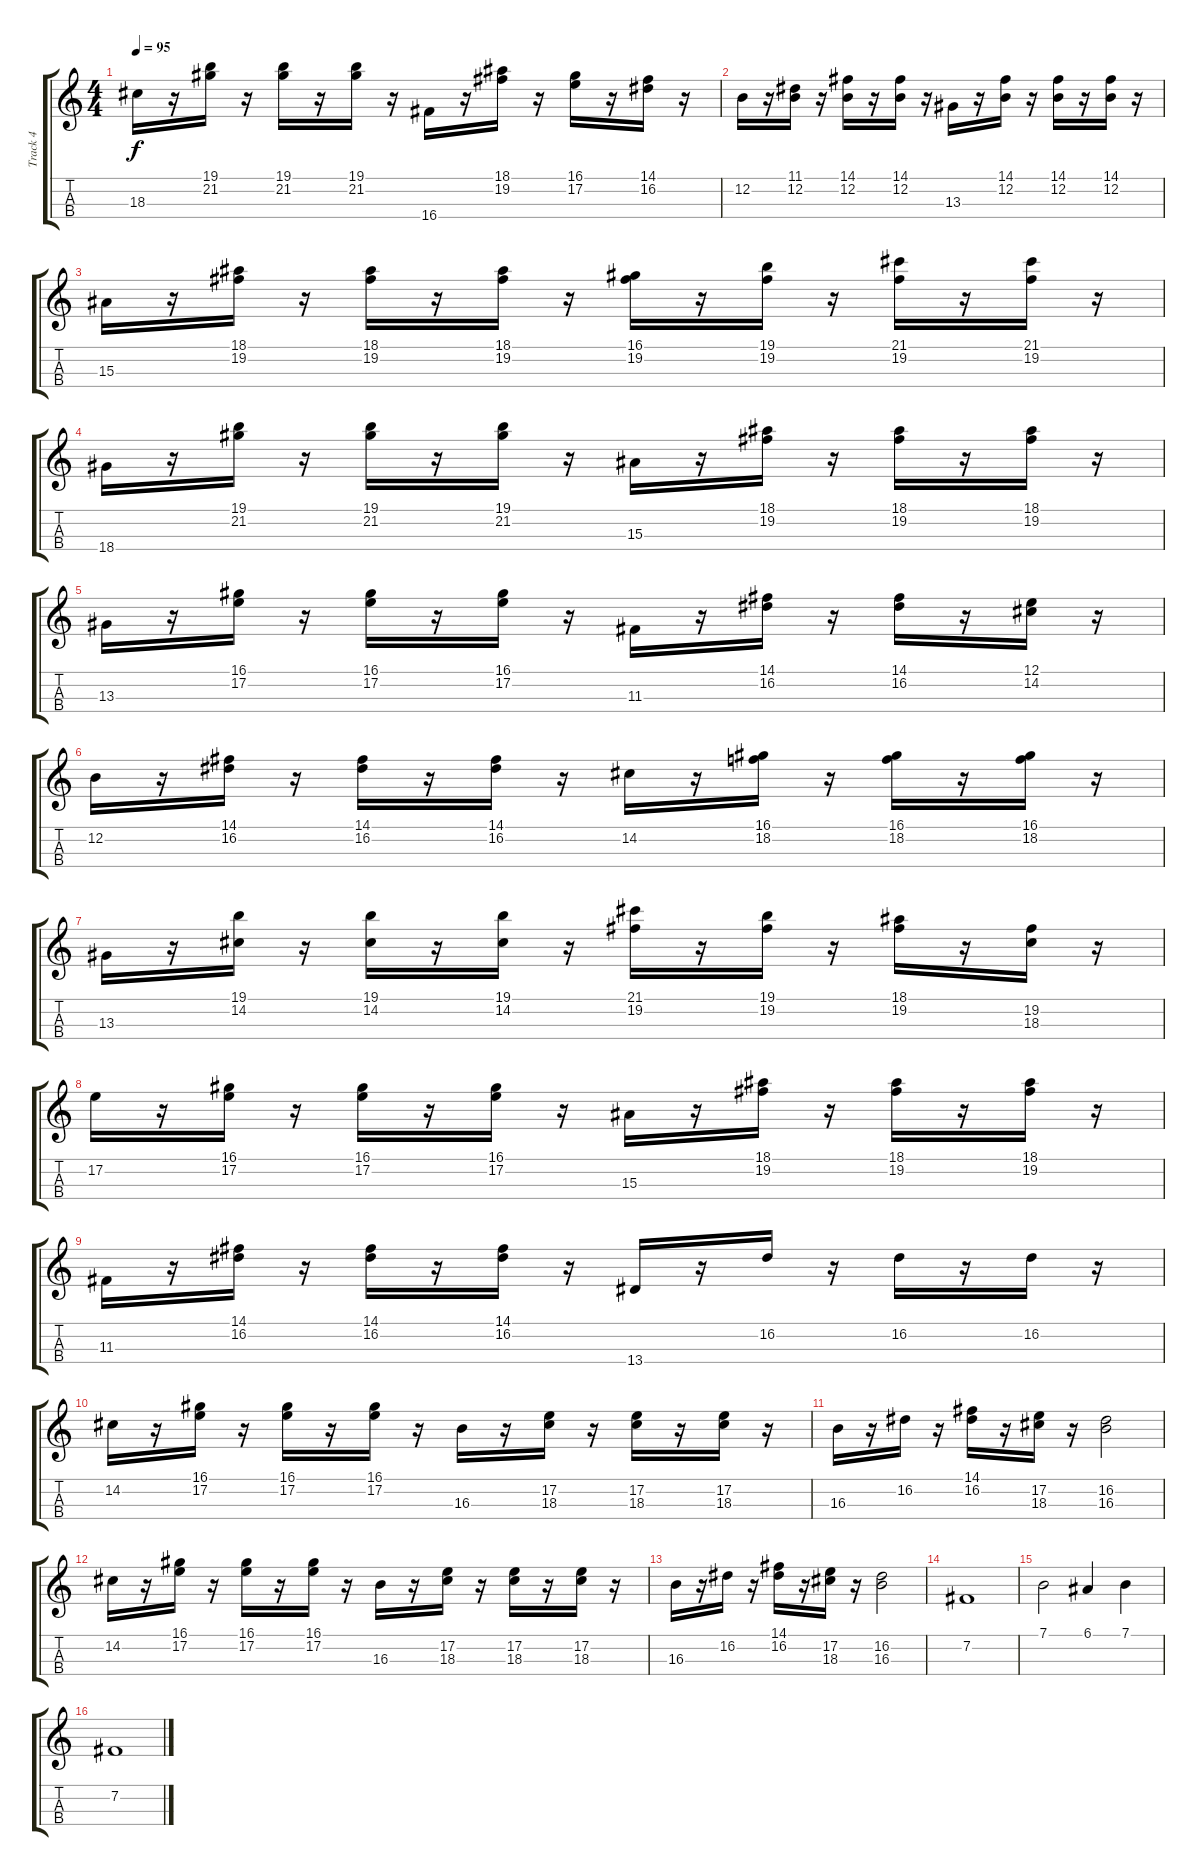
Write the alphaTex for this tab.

\track ("Track 4" "Track 4") {instrument lead3calliope}
\staff {score tabs}
\tuning (E4 B3 G3 D3) {hide}
\ts (4 4)
\tempo 95
\clef g2
\ks c
18.3.16{dy f} r.16 (19.1 21.2).16 r.16 (19.1 21.2).16 r.16 (19.1 21.2).16 r.16 16.4.16 r.16 (18.1 19.2).16 r.16 (16.1 17.2).16 r.16 (14.1 16.2).16 r.16 |
12.2.16 r.16 (11.1 12.2).16 r.16 (14.1 12.2).16 r.16 (14.1 12.2).16 r.16 13.3.16 r.16 (14.1 12.2).16 r.16 (14.1 12.2).16 r.16 (14.1 12.2).16 r.16 |
15.3.16 r.16 (18.1 19.2).16 r.16 (18.1 19.2).16 r.16 (18.1 19.2).16 r.16 (16.1 19.2).16 r.16 (19.1 19.2).16 r.16 (21.1 19.2).16 r.16 (21.1 19.2).16 r.16 |
18.4.16 r.16 (19.1 21.2).16 r.16 (19.1 21.2).16 r.16 (19.1 21.2).16 r.16 15.3.16 r.16 (18.1 19.2).16 r.16 (18.1 19.2).16 r.16 (18.1 19.2).16 r.16 |
13.3.16 r.16 (16.1 17.2).16 r.16 (16.1 17.2).16 r.16 (16.1 17.2).16 r.16 11.3.16 r.16 (14.1 16.2).16 r.16 (14.1 16.2).16 r.16 (12.1 14.2).16 r.16 |
12.2.16 r.16 (14.1 16.2).16 r.16 (14.1 16.2).16 r.16 (14.1 16.2).16 r.16 14.2.16 r.16 (16.1 18.2).16 r.16 (16.1 18.2).16 r.16 (16.1 18.2).16 r.16 |
13.3.16 r.16 (19.1 14.2).16 r.16 (19.1 14.2).16 r.16 (19.1 14.2).16 r.16 (21.1 19.2).16 r.16 (19.1 19.2).16 r.16 (18.1 19.2).16 r.16 (19.2 18.3).16 r.16 |
17.2.16 r.16 (16.1 17.2).16 r.16 (16.1 17.2).16 r.16 (16.1 17.2).16 r.16 15.3.16 r.16 (18.1 19.2).16 r.16 (18.1 19.2).16 r.16 (18.1 19.2).16 r.16 |
11.3.16 r.16 (14.1 16.2).16 r.16 (14.1 16.2).16 r.16 (14.1 16.2).16 r.16 13.4.16 r.16 16.2.16 r.16 16.2.16 r.16 16.2.16 r.16 |
14.2.16 r.16 (16.1 17.2).16 r.16 (16.1 17.2).16 r.16 (16.1 17.2).16 r.16 16.3.16 r.16 (17.2 18.3).16 r.16 (17.2 18.3).16 r.16 (17.2 18.3).16 r.16 |
16.3.16 r.16 16.2.16 r.16 (14.1 16.2).16 r.16 (17.2 18.3).16 r.16 (16.2 16.3).2 |
14.2.16 r.16 (16.1 17.2).16 r.16 (16.1 17.2).16 r.16 (16.1 17.2).16 r.16 16.3.16 r.16 (17.2 18.3).16 r.16 (17.2 18.3).16 r.16 (17.2 18.3).16 r.16 |
16.3.16 r.16 16.2.16 r.16 (14.1 16.2).16 r.16 (17.2 18.3).16 r.16 (16.2 16.3).2 |
7.2.1 |
7.1.2 6.1.4 7.1.4 |
7.2.1
